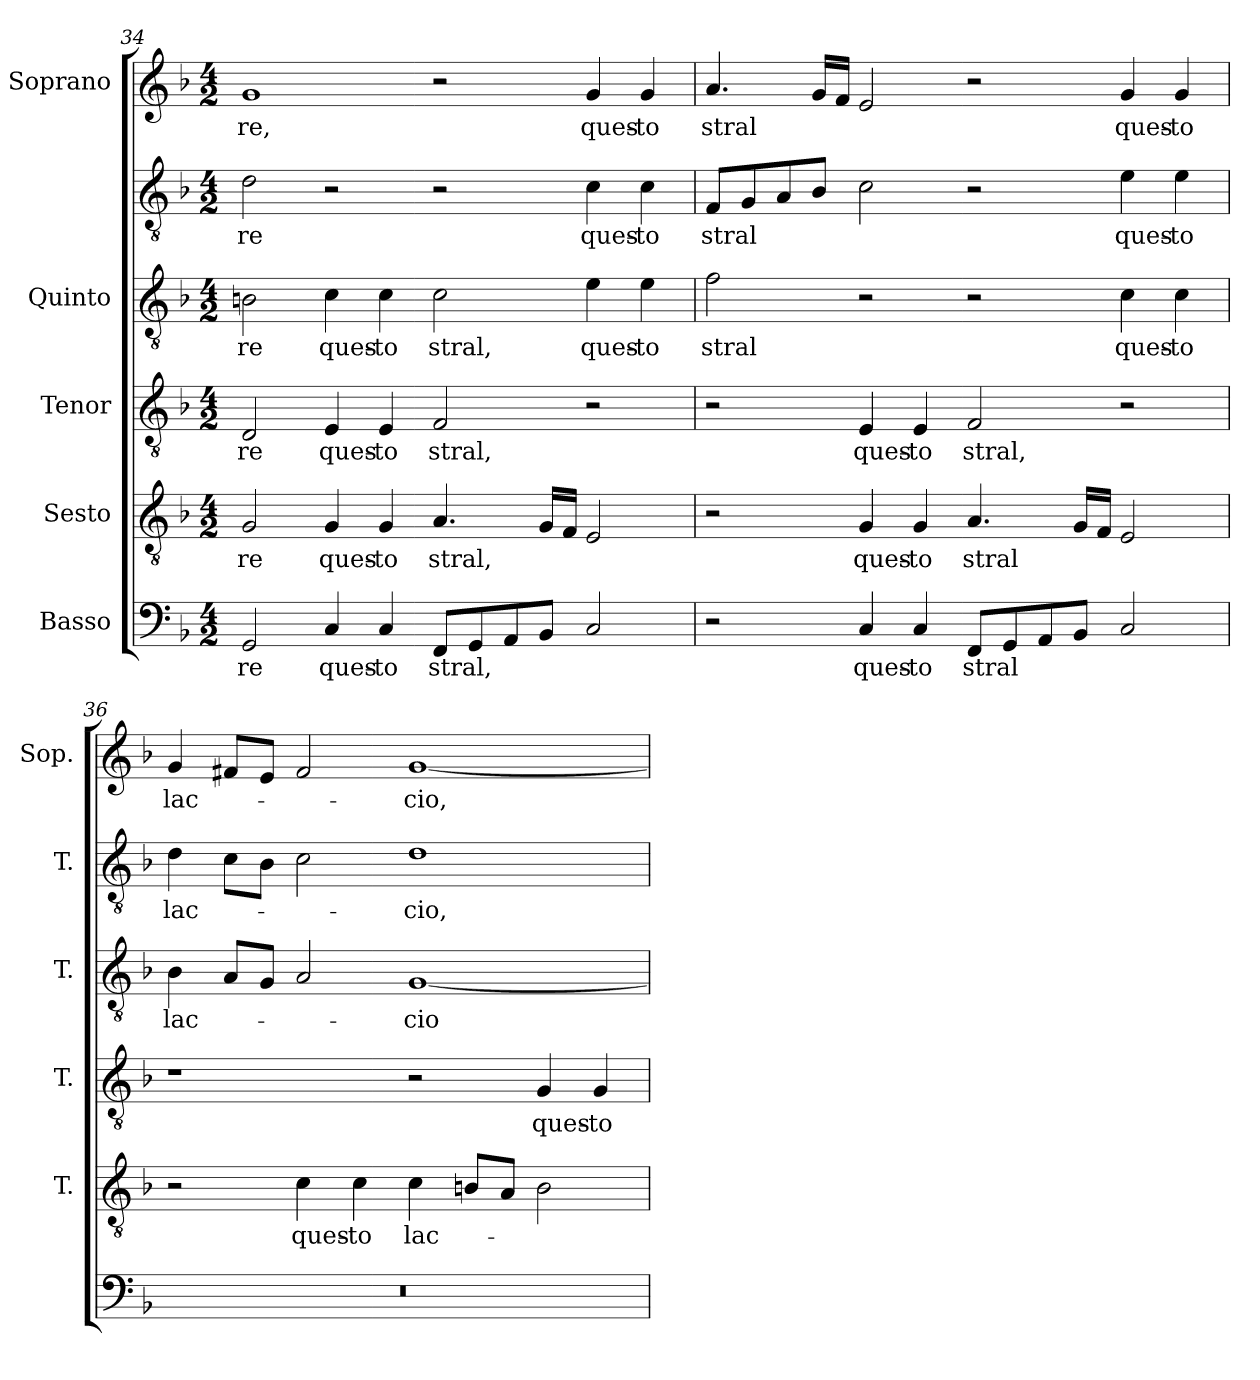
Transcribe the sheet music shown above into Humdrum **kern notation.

**kern	**text	**kern	**text	**kern	**text	**kern	**text	**kern	**text	**kern	**text
*part6	*part6	*part5	*part5	*part4	*part4	*part3	*part3	*part2	*part2	*part1	*part1
*staff6	*staff6	*staff5	*staff5	*staff4	*staff4	*staff3	*staff3	*staff2	*staff2	*staff1	*staff1
*I"Basso	*	*I"Sesto	*	*I"Tenor	*	*I"Quinto	*	*I""Alto"	*	*I"Soprano	*
*	*	*I'T.	*	*I'T.	*	*I'T.	*	*I'T.	*	*I'Sop.	*
!!LO:LB:g=z
*clefF4	*	*clefGv2	*	*clefGv2	*	*clefGv2	*	*clefGv2	*	*clefG2	*
*	*	*ITrd7c12	*	*ITrd7c12	*	*ITrd7c12	*	*ITrd7c12	*	*	*
*k[b-]	*	*k[b-]	*	*k[b-]	*	*k[b-]	*	*k[b-]	*	*k[b-]	*
*F:	*	*F:	*	*F:	*	*F:	*	*F:	*	*F:	*
*M4/2	*	*M4/2	*	*M4/2	*	*M4/2	*	*M4/2	*	*M4/2	*
=34	=34	=34	=34	=34	=34	=34	=34	=34	=34	=34	=34
!	!LO:LY:b:color=#000000	!	!	!	!	!	!	!	!	!	!
!	!	!	!LO:LY:b:color=#000000	!	!	!	!	!	!	!	!
!	!	!	!	!	!LO:LY:b:color=#000000	!	!	!	!	!	!
!	!	!	!	!	!	!	!LO:LY:b:color=#000000	!	!	!	!
!	!	!	!	!	!	!	!	!	!LO:LY:b:color=#000000	!	!
!	!	!	!	!	!	!	!	!	!	!	!LO:LY:b:color=#000000
2GGi/	-re	2GGi/	-re	2DDi/	-re	2BBni\	-re	2Di\	-re	1gi	-re,
!	!LO:LY:b:color=#000000	!	!	!	!	!	!	!	!	!	!
!	!	!	!LO:LY:b:color=#000000	!	!	!	!	!	!	!	!
!	!	!	!	!	!LO:LY:b:color=#000000	!	!	!	!	!	!
!	!	!	!	!	!	!	!LO:LY:b:color=#000000	!	!	!	!
4Ci/	ques-	4GGi/	ques-	4EEi/	ques-	4Ci\	ques-	2r	.	.	.
!	!LO:LY:b:color=#000000	!	!	!	!	!	!	!	!	!	!
!	!	!	!LO:LY:b:color=#000000	!	!	!	!	!	!	!	!
!	!	!	!	!	!LO:LY:b:color=#000000	!	!	!	!	!	!
!	!	!	!	!	!	!	!LO:LY:b:color=#000000	!	!	!	!
4Ci/	-to	4GGi/	-to	4EEi/	-to	4Ci\	-to	.	.	.	.
!	!LO:LY:b:color=#000000	!	!	!	!	!	!	!	!	!	!
!	!	!	!LO:LY:b:color=#000000	!	!	!	!	!	!	!	!
!	!	!	!	!	!LO:LY:b:color=#000000	!	!	!	!	!	!
!	!	!	!	!	!	!	!LO:LY:b:color=#000000	!	!	!	!
8FFi/L	stral,	4.AAi/	stral,	2FFi/	stral,	2Ci\	stral,	2r	.	2r	.
8GGi/	.	.	.	.	.	.	.	.	.	.	.
8AAi/	.	.	.	.	.	.	.	.	.	.	.
8BB-i/J	.	16GGi/LL	.	.	.	.	.	.	.	.	.
.	.	16FFi/JJ	.	.	.	.	.	.	.	.	.
!	!	!	!	!	!	!	!LO:LY:b:color=#000000	!	!	!	!
!	!	!	!	!	!	!	!	!	!LO:LY:b:color=#000000	!	!
!	!	!	!	!	!	!	!	!	!	!	!LO:LY:b:color=#000000
2Ci/	.	2EEi/	.	2r	.	4Ei\	ques-	4Ci\	ques-	4gi/	ques-
!	!	!	!	!	!	!	!LO:LY:b:color=#000000	!	!	!	!
!	!	!	!	!	!	!	!	!	!LO:LY:b:color=#000000	!	!
!	!	!	!	!	!	!	!	!	!	!	!LO:LY:b:color=#000000
.	.	.	.	.	.	4Ei\	-to	4Ci\	-to	4gi/	-to
=35	=35	=35	=35	=35	=35	=35	=35	=35	=35	=35	=35
!	!	!	!	!	!	!	!LO:LY:b:color=#000000	!	!	!	!
!	!	!	!	!	!	!	!	!	!LO:LY:b:color=#000000	!	!
!	!	!	!	!	!	!	!	!	!	!	!LO:LY:b:color=#000000
2r	.	2r	.	2r	.	2Fi\	stral	8FFi/L	stral	4.ai/	stral
.	.	.	.	.	.	.	.	8GGi/	.	.	.
.	.	.	.	.	.	.	.	8AAi/	.	.	.
.	.	.	.	.	.	.	.	8BB-i/J	.	16gi/LL	.
.	.	.	.	.	.	.	.	.	.	16fi/JJ	.
!	!LO:LY:b:color=#000000	!	!	!	!	!	!	!	!	!	!
!	!	!	!LO:LY:b:color=#000000	!	!	!	!	!	!	!	!
!	!	!	!	!	!LO:LY:b:color=#000000	!	!	!	!	!	!
4Ci/	ques-	4GGi/	ques-	4EEi/	ques-	2r	.	2Ci\	.	2ei/	.
!	!LO:LY:b:color=#000000	!	!	!	!	!	!	!	!	!	!
!	!	!	!LO:LY:b:color=#000000	!	!	!	!	!	!	!	!
!	!	!	!	!	!LO:LY:b:color=#000000	!	!	!	!	!	!
4Ci/	-to	4GGi/	-to	4EEi/	-to	.	.	.	.	.	.
!	!LO:LY:b:color=#000000	!	!	!	!	!	!	!	!	!	!
!	!	!	!LO:LY:b:color=#000000	!	!	!	!	!	!	!	!
!	!	!	!	!	!LO:LY:b:color=#000000	!	!	!	!	!	!
8FFi/L	stral	4.AAi/	stral	2FFi/	stral,	2r	.	2r	.	2r	.
8GGi/	.	.	.	.	.	.	.	.	.	.	.
8AAi/	.	.	.	.	.	.	.	.	.	.	.
8BB-i/J	.	16GGi/LL	.	.	.	.	.	.	.	.	.
.	.	16FFi/JJ	.	.	.	.	.	.	.	.	.
!	!	!	!	!	!	!	!LO:LY:b:color=#000000	!	!	!	!
!	!	!	!	!	!	!	!	!	!LO:LY:b:color=#000000	!	!
!	!	!	!	!	!	!	!	!	!	!	!LO:LY:b:color=#000000
2Ci/	.	2EEi/	.	2r	.	4Ci\	ques-	4Ei\	ques-	4gi/	ques-
!	!	!	!	!	!	!	!LO:LY:b:color=#000000	!	!	!	!
!	!	!	!	!	!	!	!	!	!LO:LY:b:color=#000000	!	!
!	!	!	!	!	!	!	!	!	!	!	!LO:LY:b:color=#000000
.	.	.	.	.	.	4Ci\	-to	4Ei\	-to	4gi/	-to
=36	=36	=36	=36	=36	=36	=36	=36	=36	=36	=36	=36
!LO:N:vis=1	!	!	!	!	!	!	!	!	!	!	!
!	!	!	!	!	!	!	!LO:LY:b:color=#000000	!	!	!	!
!	!	!	!	!	!	!	!	!	!LO:LY:b:color=#000000	!	!
!	!	!	!	!	!	!	!	!	!	!	!LO:LY:b:color=#000000
0r	.	2r	.	1r	.	4BB-i\	lac-	4Di\	lac-	4gi/	lac-
.	.	.	.	.	.	8AAi/L	.	8Ci\L	.	8f#Xi/L	.
.	.	.	.	.	.	8GGi/J	.	8BB-i\J	.	8ei/J	.
!	!	!	!LO:LY:b:color=#000000	!	!	!	!	!	!	!	!
.	.	4Ci\	ques-	.	.	2AAi/	.	2Ci\	.	2f#i/	.
!	!	!	!LO:LY:b:color=#000000	!	!	!	!	!	!	!	!
.	.	4Ci\	-to	.	.	.	.	.	.	.	.
!	!	!	!LO:LY:b:color=#000000	!	!	!	!	!	!	!	!
!	!	!	!	!	!	!	!LO:LY:b:color=#000000	!	!	!	!
!	!	!	!	!	!	!	!	!	!LO:LY:b:color=#000000	!	!
!	!	!	!	!	!	!	!	!	!	!	!LO:LY:b:color=#000000
.	.	4Ci\	lac-	2r	.	[1GGi	-cio	1Di	-cio,	[1gi	-cio,
.	.	8BBni/L	.	.	.	.	.	.	.	.	.
.	.	8AAi/J	.	.	.	.	.	.	.	.	.
!	!	!	!	!	!LO:LY:b:color=#000000	!	!	!	!	!	!
.	.	2BBi\	.	4GGi/	ques-	.	.	.	.	.	.
!	!	!	!	!	!LO:LY:b:color=#000000	!	!	!	!	!	!
.	.	.	.	4GGi/	-to	.	.	.	.	.	.
=	=	=	=	=	=	=	=	=	=	=	=
*-	*-	*-	*-	*-	*-	*-	*-	*-	*-	*-	*-
